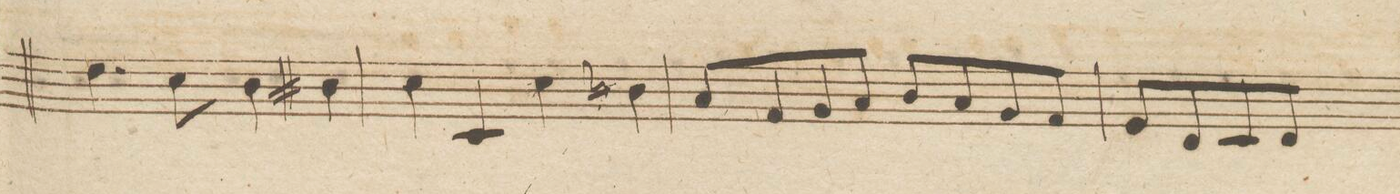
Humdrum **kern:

**kern	**dynam
*I"Viole.	*
*clefC3	*
*k[]	*
*met(c|)	*
*M2/2	*
4.e\	.
8d\	.
4c\	.
4c#X\	.
=228	=228
4d\	.
4D/	.
4d\	.
4cn\	.
=229	=229
8B/L	.
8G/	.
8A/	.
8B/J	.
8c\L	.
8B/	.
8A/	.
8G/J	.
=230	=230
8F/L	.
8E/	.
8D/	.
8E/J	.
*-	*-
